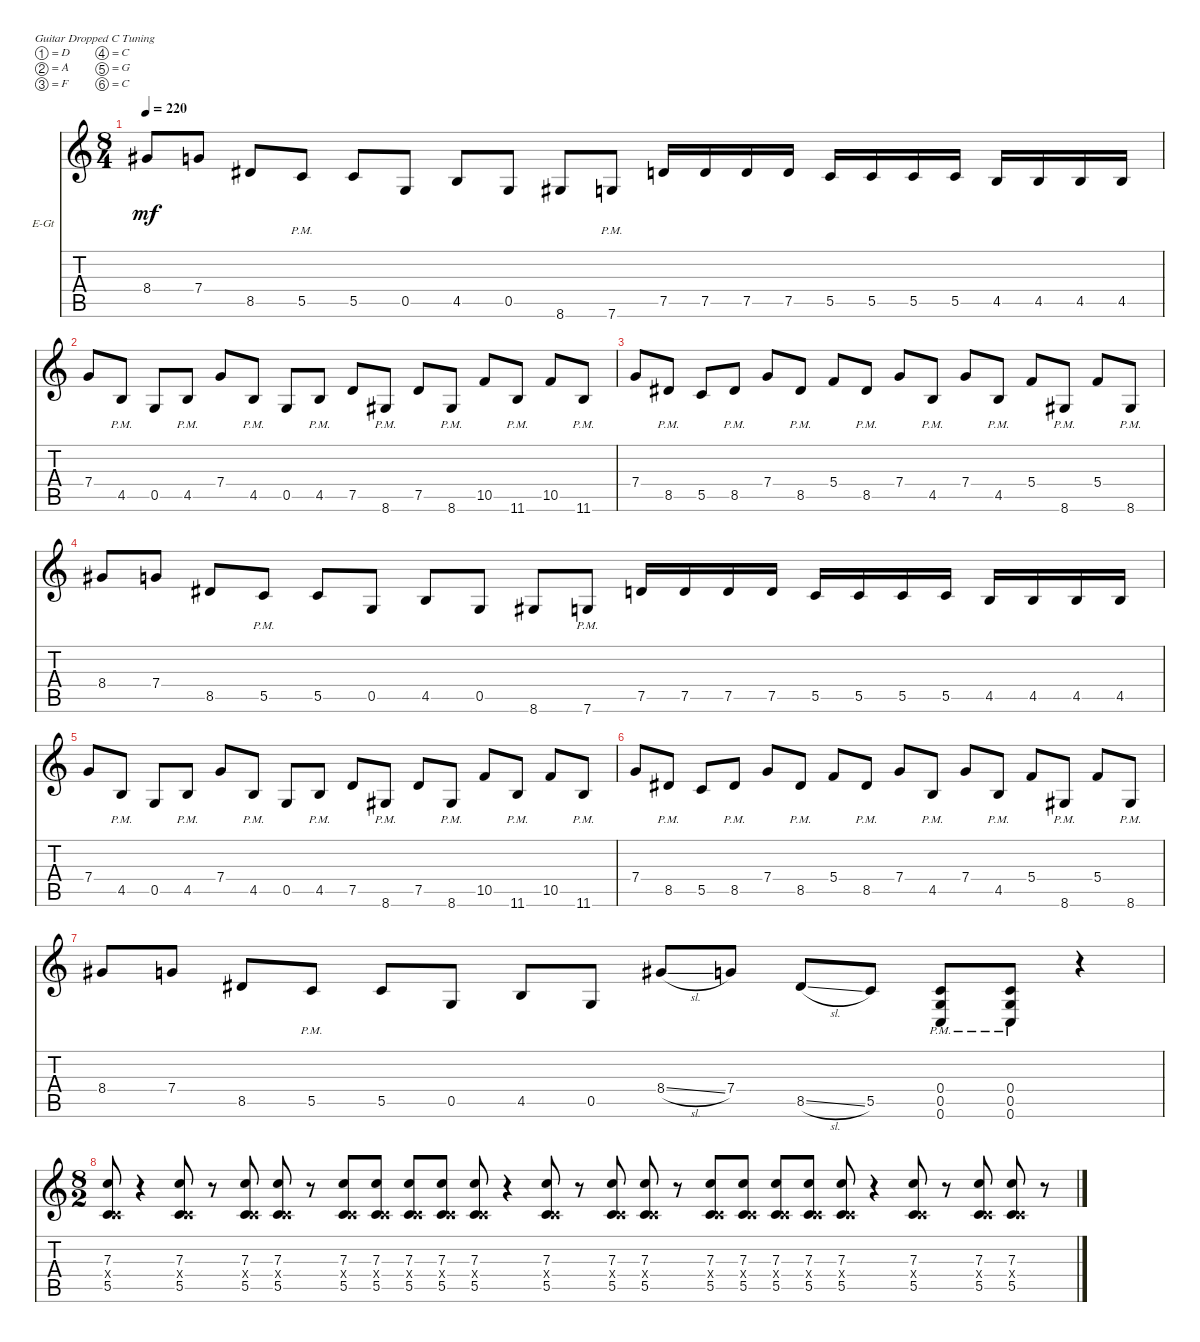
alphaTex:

\defaultSystemsLayout 4
\bracketExtendMode nobrackets
\firstSystemTrackNameOrientation horizontal
\otherSystemsTrackNameOrientation horizontal
\track ("Rhythm Guitar" "E-Gt") {instrument distortionguitar}
\staff {score tabs}
\tuning (D4 A3 F3 C3 G2 C2)
\ts (8 4)
\tempo 220
\clef g2
\ks c
8.4.8{dy mf} 7.4.8 8.5.8 5.5{pm}.8 5.5.8 0.5.8 4.5.8 0.5.8 8.6.8 7.6{pm}.8 7.5.16 7.5.16 7.5.16 7.5.16 5.5.16 5.5.16 5.5.16 5.5.16 4.5.16 4.5.16 4.5.16 4.5.16 |
7.4.8 4.5{pm}.8 0.5.8 4.5{pm}.8 7.4.8 4.5{pm}.8 0.5.8 4.5{pm}.8 7.5.8 8.6{pm}.8 7.5.8 8.6{pm}.8 10.5.8 11.6{pm}.8 10.5.8 11.6{pm}.8 |
7.4.8 8.5{pm}.8 5.5.8 8.5{pm}.8 7.4.8 8.5{pm}.8 5.4.8 8.5{pm}.8 7.4.8 4.5{pm}.8 7.4.8 4.5{pm}.8 5.4.8 8.6{pm}.8 5.4.8 8.6{pm}.8 |
8.4.8 7.4.8 8.5.8 5.5{pm}.8 5.5.8 0.5.8 4.5.8 0.5.8 8.6.8 7.6{pm}.8 7.5.16 7.5.16 7.5.16 7.5.16 5.5.16 5.5.16 5.5.16 5.5.16 4.5.16 4.5.16 4.5.16 4.5.16 |
7.4.8 4.5{pm}.8 0.5.8 4.5{pm}.8 7.4.8 4.5{pm}.8 0.5.8 4.5{pm}.8 7.5.8 8.6{pm}.8 7.5.8 8.6{pm}.8 10.5.8 11.6{pm}.8 10.5.8 11.6{pm}.8 |
7.4.8 8.5{pm}.8 5.5.8 8.5{pm}.8 7.4.8 8.5{pm}.8 5.4.8 8.5{pm}.8 7.4.8 4.5{pm}.8 7.4.8 4.5{pm}.8 5.4.8 8.6{pm}.8 5.4.8 8.6{pm}.8 |
8.4.8 7.4.8 8.5.8 5.5{pm}.8 5.5.8 0.5.8 4.5.8 0.5.8 8.4{sl}.8 7.4.8 8.5{sl}.8 5.5.8 (0.6{pm} 0.5{pm} 0.4{pm}).8 (0.4{pm} 0.5{pm} 0.6{pm}).8 r.4 |
\ts (8 2)
(5.5 7.3 0.4{x}).8 r.4 (5.5 7.3 0.4{x}).8 r.8 (5.5 7.3 0.4{x}).8 (5.5 7.3 0.4{x}).8 r.8 (5.5 7.3 0.4{x}).8 (5.5 7.3 0.4{x}).8 (5.5 7.3 0.4{x}).8 (5.5 7.3 0.4{x}).8 (5.5 7.3 0.4{x}).8 r.4 (5.5 7.3 0.4{x}).8 r.8 (5.5 7.3 0.4{x}).8 (5.5 7.3 0.4{x}).8 r.8 (5.5 7.3 0.4{x}).8 (5.5 7.3 0.4{x}).8 (5.5 7.3 0.4{x}).8 (5.5 7.3 0.4{x}).8 (5.5 7.3 0.4{x}).8 r.4 (5.5 7.3 0.4{x}).8 r.8 (5.5 7.3 0.4{x}).8 (5.5 7.3 0.4{x}).8 r.8
